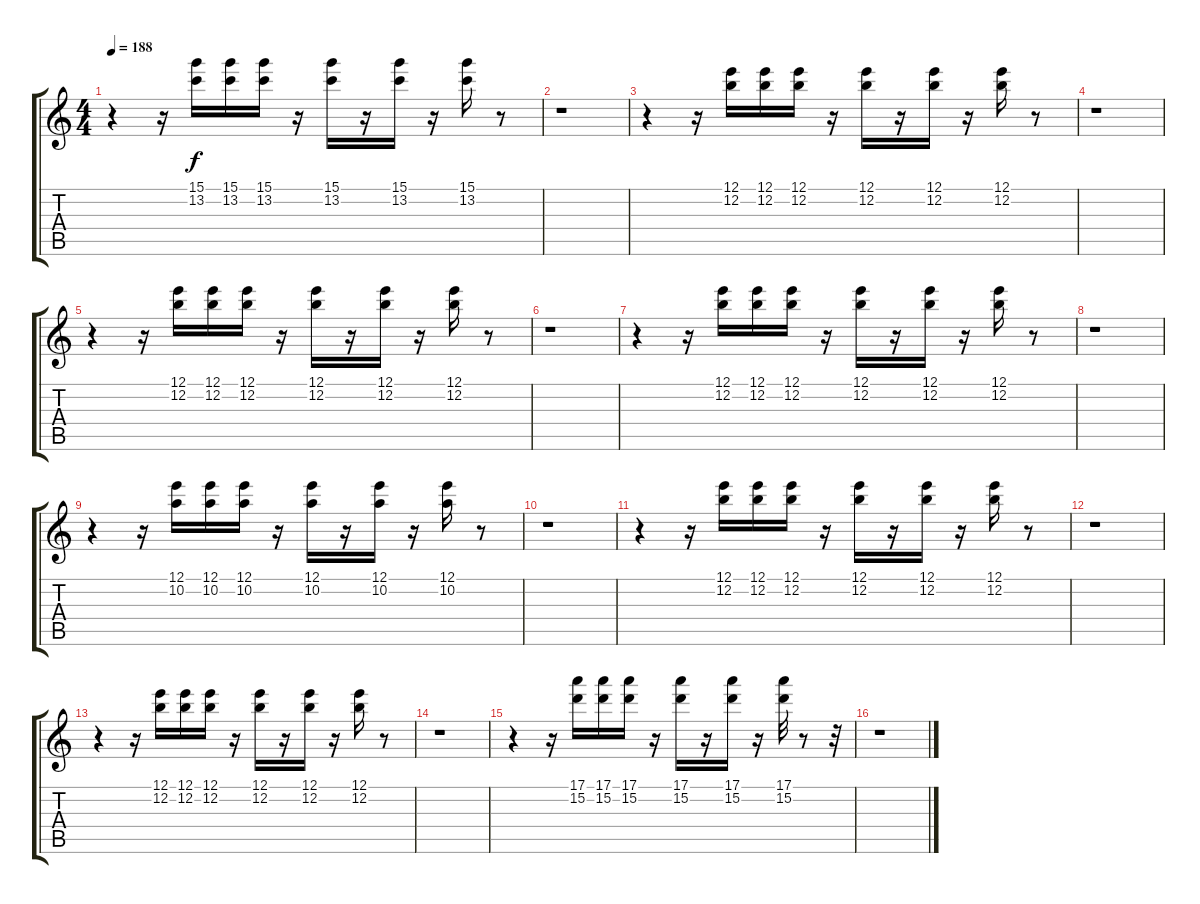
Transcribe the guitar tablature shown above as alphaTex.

\track "" {instrument electricguitarclean}
\staff {score tabs}
\tuning (E4 B3 G3 D3 A2 E2) {hide}
\ts (4 4)
\tempo 188
\clef g2
\ks c
r.4{dy f} r.16 (15.1 13.2).16 (15.1 13.2).16 (15.1 13.2).16 r.16 (15.1 13.2).16 r.16 (15.1 13.2).16 r.16 (15.1 13.2).16 r.8 |
r.1 |
r.4 r.16 (12.1 12.2).16 (12.1 12.2).16 (12.1 12.2).16 r.16 (12.1 12.2).16 r.16 (12.1 12.2).16 r.16 (12.1 12.2).16 r.8 |
r.1 |
r.4 r.16 (12.1 12.2).16 (12.1 12.2).16 (12.1 12.2).16 r.16 (12.1 12.2).16 r.16 (12.1 12.2).16 r.16 (12.1 12.2).16 r.8 |
r.1 |
r.4 r.16 (12.1 12.2).16 (12.1 12.2).16 (12.1 12.2).16 r.16 (12.1 12.2).16 r.16 (12.1 12.2).16 r.16 (12.1 12.2).16 r.8 |
r.1 |
r.4 r.16 (12.1 10.2).16 (12.1 10.2).16 (12.1 10.2).16 r.16 (12.1 10.2).16 r.16 (12.1 10.2).16 r.16 (12.1 10.2).16 r.8 |
r.1 |
r.4 r.16 (12.1 12.2).16 (12.1 12.2).16 (12.1 12.2).16 r.16 (12.1 12.2).16 r.16 (12.1 12.2).16 r.16 (12.1 12.2).16 r.8 |
r.1 |
r.4 r.16 (12.1 12.2).16 (12.1 12.2).16 (12.1 12.2).16 r.16 (12.1 12.2).16 r.16 (12.1 12.2).16 r.16 (12.1 12.2).16 r.8 |
r.1 |
r.4 r.16 (17.1 15.2).16 (17.1 15.2).16 (17.1 15.2).16 r.16 (17.1 15.2).16 r.16 (17.1 15.2).16 r.16 (17.1 15.2).32 r.8 r.32 |
r.1
